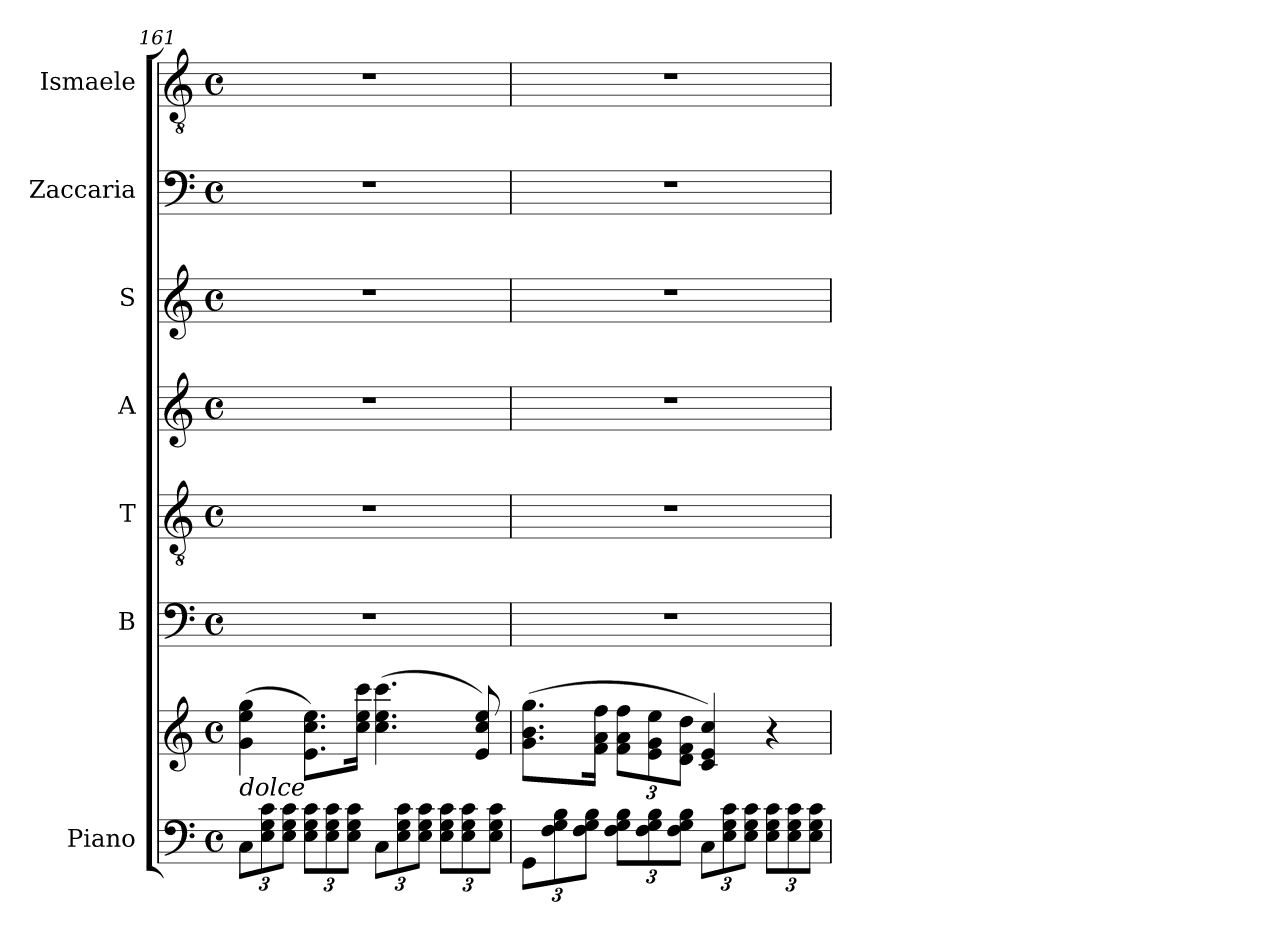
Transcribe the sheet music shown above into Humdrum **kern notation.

**kern	**kern	**kern	**kern	**kern	**kern	**kern	**kern
*part7	*part7	*part6	*part5	*part4	*part3	*part2	*part1
*staff8	*staff7	*staff6	*staff5	*staff4	*staff3	*staff2	*staff1
*I"Piano	*	*I"B	*I"T	*I"A	*I"S	*I"Zaccaria	*I"Ismaele
*I'Pno	*	*I'B	*I'T	*I'A	*I'S	*	*
!!LO:LB:g=z
*clefF4	*clefG2	*clefF4	*clefGv2	*clefG2	*clefG2	*clefF4	*clefGv2
*k[]	*k[]	*k[]	*k[]	*k[]	*k[]	*k[]	*k[]
*M4/4	*M4/4	*M4/4	*M4/4	*M4/4	*M4/4	*M4/4	*M4/4
*met(c)	*met(c)	*met(c)	*met(c)	*met(c)	*met(c)	*met(c)	*met(c)
*Xbrackettup	*	*	*	*	*	*	*
=161	=161	=161	=161	=161	=161	=161	=161
!LO:TX:a:i:t=dolce	!	!	!	!	!	!	!
12C\L	(4g\ 4ee\ 4gg\	1r	1r	1r	1r	1r	1r
12E\ 12G\ 12c\	.	.	.	.	.	.	.
12E\ 12G\ 12c\J	.	.	.	.	.	.	.
12E\ 12G\ 12c\L	8.e\ 8.cc\ 8.ee\L)	.	.	.	.	.	.
12E\ 12G\ 12c\	.	.	.	.	.	.	.
12E\ 12G\ 12c\J	.	.	.	.	.	.	.
.	16cc\ 16ee\ 16ccc\Jk	.	.	.	.	.	.
12C\L	(4.cc\ 4.ee\ 4.ccc\	.	.	.	.	.	.
12E\ 12G\ 12c\	.	.	.	.	.	.	.
12E\ 12G\ 12c\J	.	.	.	.	.	.	.
12E\ 12G\ 12c\L	.	.	.	.	.	.	.
12E\ 12G\ 12c\	.	.	.	.	.	.	.
.	8e/ 8cc/ 8ee/)	.	.	.	.	.	.
12E\ 12G\ 12c\J	.	.	.	.	.	.	.
=162	=162	=162	=162	=162	=162	=162	=162
12GG\L	(8.g\ 8.b\ 8.gg\L	1r	1r	1r	1r	1r	1r
12F\ 12G\ 12B\	.	.	.	.	.	.	.
12F\ 12G\ 12B\J	.	.	.	.	.	.	.
.	16f\ 16a\ 16ff\Jk	.	.	.	.	.	.
*	*Xbrackettup	*	*	*	*	*	*
12F\ 12G\ 12B\L	12f\ 12a\ 12ff\L	.	.	.	.	.	.
12F\ 12G\ 12B\	12e\ 12g\ 12ee\	.	.	.	.	.	.
12F\ 12G\ 12B\J	12d\ 12f\ 12dd\J	.	.	.	.	.	.
12C\L	4c/ 4e/ 4cc/)	.	.	.	.	.	.
12E\ 12G\ 12c\	.	.	.	.	.	.	.
12E\ 12G\ 12c\J	.	.	.	.	.	.	.
12E\ 12G\ 12c\L	4r	.	.	.	.	.	.
12E\ 12G\ 12c\	.	.	.	.	.	.	.
12E\ 12G\ 12c\J	.	.	.	.	.	.	.
=	=	=	=	=	=	=	=
*-	*-	*-	*-	*-	*-	*-	*-
